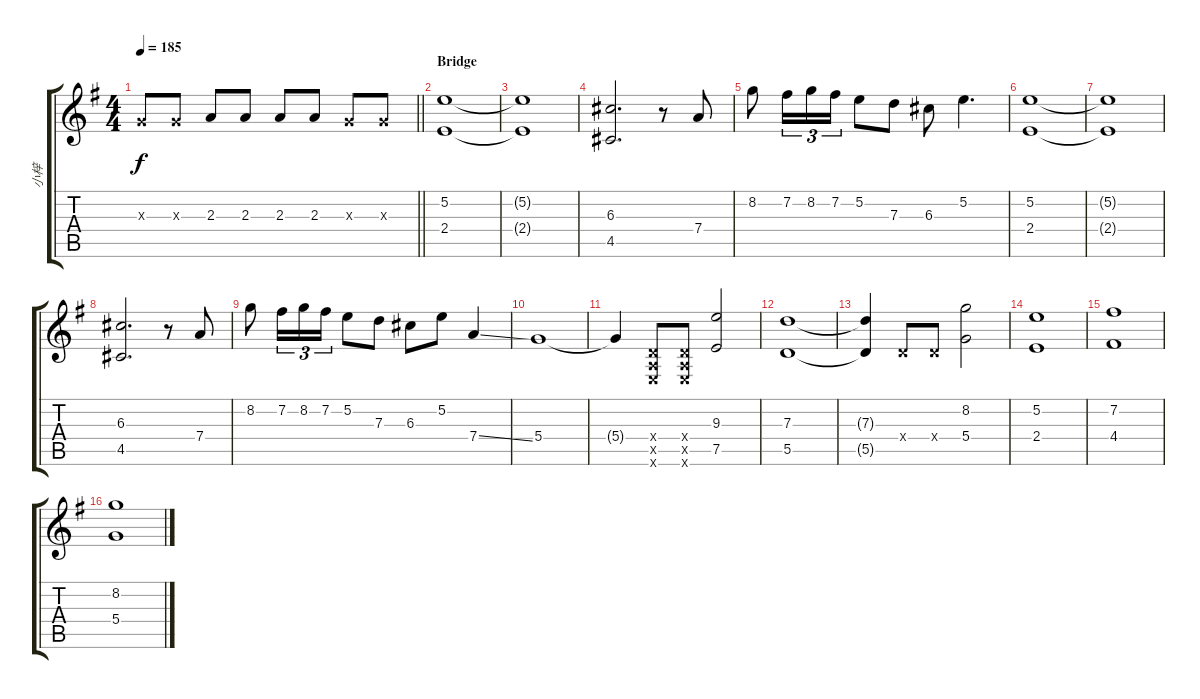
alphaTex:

\track ("小梓" "小梓") {instrument overdrivenguitar}
\staff {score tabs}
\tuning (E4 B3 G3 D3 A2 E2) {hide}
\ts (4 4)
\tempo 185
\clef g2
\barLineRight lightlight
\ks g
0.3{x}.8{dy f} 0.3{x}.8 2.3.8 2.3.8 2.3.8 2.3.8 0.3{x}.8 0.3{x}.8 |
\section ("" "Bridge")
(5.2 2.4).1 |
(5.2{t} 2.4{t}).1 |
(6.3 4.5).2{d} r.8 7.4.8 |
8.2.8 7.2.16{tu (3 2)} 8.2.16{tu (3 2)} 7.2.16{tu (3 2)} 5.2.8 7.3.8 6.3.8 5.2.4{d} |
(5.2 2.4).1 |
(5.2{t} 2.4{t}).1 |
(6.3 4.5).2{d} r.8 7.4.8 |
8.2.8 7.2.16{tu (3 2)} 8.2.16{tu (3 2)} 7.2.16{tu (3 2)} 5.2.8 7.3.8 6.3.8 5.2.8 7.4{ss}.4 |
5.4.1{volume 11} |
5.4{t}.4 (0.4{x} 0.5{x} 0.6{x}).8 (0.4{x} 0.5{x} 0.6{x}).8 (9.3 7.5).2 |
(7.3 5.5).1 |
(7.3{t} 5.5{t}).4 0.4{x}.8 0.4{x}.8 (8.2 5.4).2 |
(5.2 2.4).1 |
(7.2 4.4).1 |
(8.2 5.4).1
